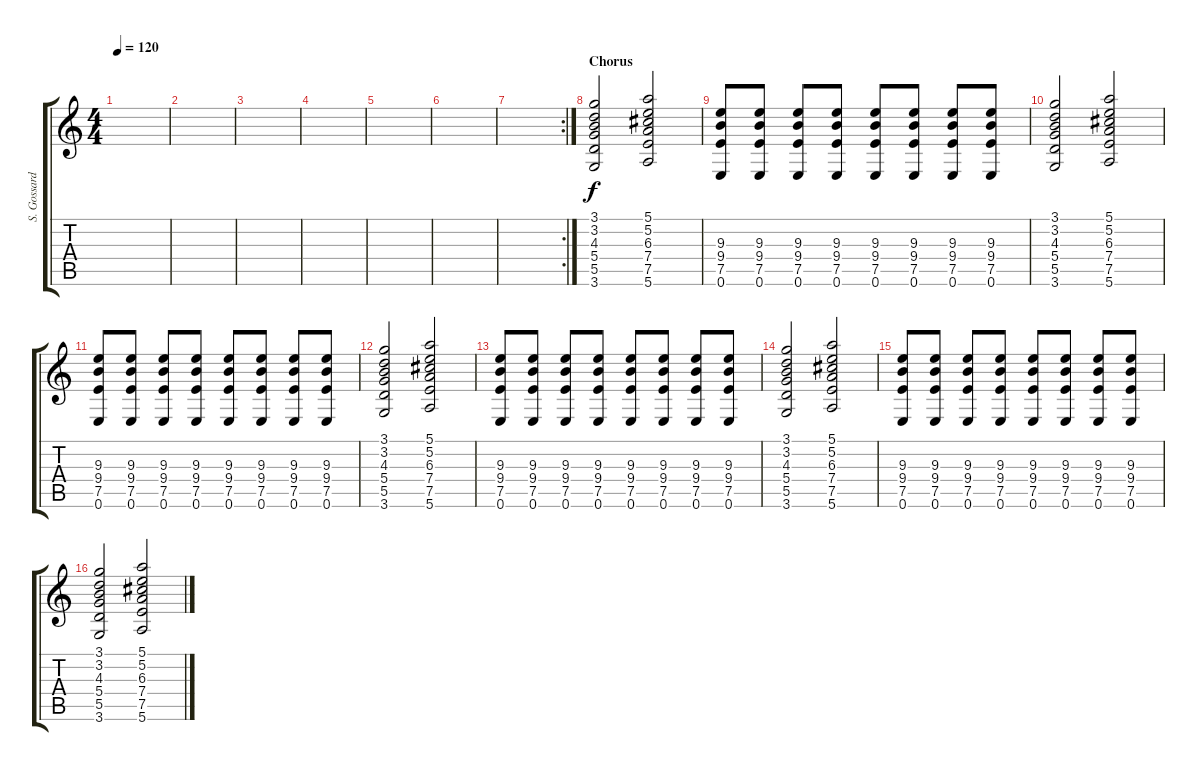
\track ("S. Gossard (Over.)" "S. Gossard") {instrument overdrivenguitar}
\staff {score tabs}
\tuning (E4 B3 G3 D3 A2 E2) {hide}
\ts (4 4)
\tempo 120
\clef g2
\ks c
|
|
|
|
|
|
\rc 2
|
\section ("" "Chorus")
(3.1 3.2 4.3 5.4 5.5 3.6).2 (5.1 5.2 6.3 7.4 7.5 5.6).2 |
(9.3 9.4 7.5 0.6).8 (9.3 9.4 7.5 0.6).8 (9.3 9.4 7.5 0.6).8 (9.3 9.4 7.5 0.6).8 (9.3 9.4 7.5 0.6).8 (9.3 9.4 7.5 0.6).8 (9.3 9.4 7.5 0.6).8 (9.3 9.4 7.5 0.6).8 |
(3.1 3.2 4.3 5.4 5.5 3.6).2 (5.1 5.2 6.3 7.4 7.5 5.6).2 |
(9.3 9.4 7.5 0.6).8 (9.3 9.4 7.5 0.6).8 (9.3 9.4 7.5 0.6).8 (9.3 9.4 7.5 0.6).8 (9.3 9.4 7.5 0.6).8 (9.3 9.4 7.5 0.6).8 (9.3 9.4 7.5 0.6).8 (9.3 9.4 7.5 0.6).8 |
(3.1 3.2 4.3 5.4 5.5 3.6).2 (5.1 5.2 6.3 7.4 7.5 5.6).2 |
(9.3 9.4 7.5 0.6).8 (9.3 9.4 7.5 0.6).8 (9.3 9.4 7.5 0.6).8 (9.3 9.4 7.5 0.6).8 (9.3 9.4 7.5 0.6).8 (9.3 9.4 7.5 0.6).8 (9.3 9.4 7.5 0.6).8 (9.3 9.4 7.5 0.6).8 |
(3.1 3.2 4.3 5.4 5.5 3.6).2 (5.1 5.2 6.3 7.4 7.5 5.6).2 |
(9.3 9.4 7.5 0.6).8 (9.3 9.4 7.5 0.6).8 (9.3 9.4 7.5 0.6).8 (9.3 9.4 7.5 0.6).8 (9.3 9.4 7.5 0.6).8 (9.3 9.4 7.5 0.6).8 (9.3 9.4 7.5 0.6).8 (9.3 9.4 7.5 0.6).8 |
(3.1 3.2 4.3 5.4 5.5 3.6).2 (5.1 5.2 6.3 7.4 7.5 5.6).2
